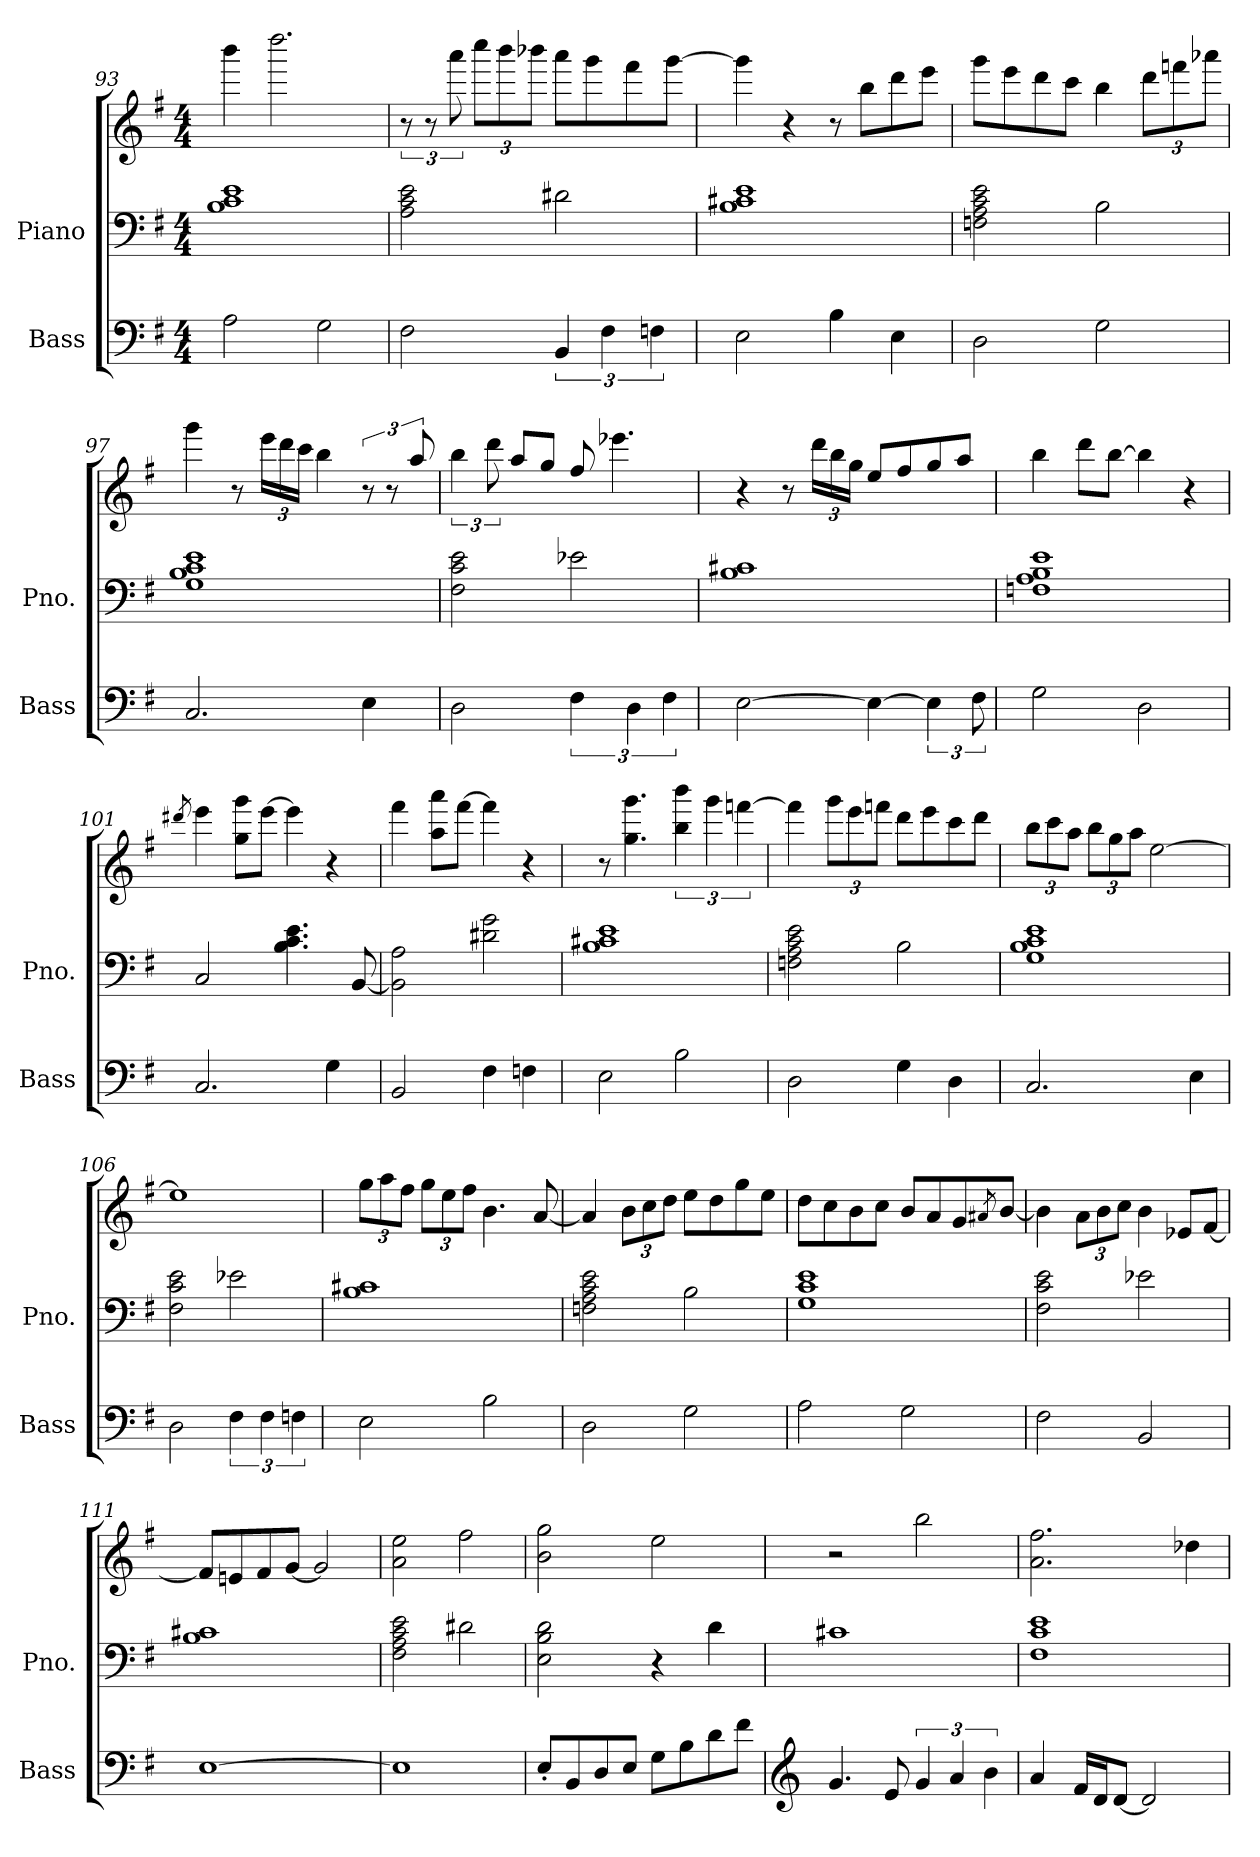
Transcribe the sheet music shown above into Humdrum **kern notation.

**kern	**kern	**kern
*part2	*part1	*part1
*staff3	*staff2	*staff1
*I"Bass	*I"Piano	*
*I'Bass	*I'Pno.	*
!!LO:LB:g=z
*clefF4	*clefF4	*clefG2
*ITrd7c12	*	*
*k[f#]	*k[f#]	*k[f#]
*M4/4	*M4/4	*M4/4
=93	=93	=93
2AA\	1B 1c 1e	4bbb\
.	.	2.dddd\
2GG\	.	.
=94	=94	=94
2FF#\	2A\ 2c\ 2e\	12r
.	.	12r
.	.	12aaa\
*	*	*Xbrackettup
.	.	12cccc\L
.	.	12bbb\
.	.	12bbb-X\J
6BBB/	2d#X\	8aaa\L
.	.	8ggg\
6FF#\	.	.
.	.	8fff#\
6FFn\	.	.
.	.	[8ggg\J
=95	=95	=95
2EE\	1B 1c#X 1e	4ggg\]
.	.	4r
4BB\	.	8r
.	.	8bb\L
4EE\	.	8ddd\
.	.	8eee\J
=96	=96	=96
2DD\	2Fn\ 2A\ 2c\ 2e\	8ggg\L
.	.	8eee\
.	.	8ddd\
.	.	8ccc\J
2GG\	2B\	4bb\
.	.	12ddd\L
.	.	12fffn\
.	.	12aaa-X\J
!!LO:PB:g=z
=97	=97	=97
2.CC/	1G 1B 1c 1e	4ggg\
.	.	8r
.	.	24eee\LL
.	.	24ddd\
.	.	24ccc\JJ
.	.	4bb\
*	*	*brackettup
4EE\	.	12r
.	.	12r
.	.	12aa/
=98	=98	=98
2DD\	2F#\ 2c\ 2e\	6bb\
.	.	12ddd\
.	.	8aa/L
.	.	8gg/J
6FF#\	2e-X\	8ff#/
.	.	4.eee-X\
6DD\	.	.
6FF#\	.	.
=99	=99	=99
[2EE\	1B 1c#X	4r
.	.	8r
*	*	*Xbrackettup
.	.	24ddd\LL
.	.	24bb\
.	.	24gg\JJ
4EE\_	.	8ee/L
.	.	8ff#/
6EE\]	.	8gg/
.	.	8aa/J
12FF#\	.	.
=100	=100	=100
2GG\	1Fn 1A 1B 1e	4bb\
.	.	8ddd\L
.	.	[8bb\J
2DD\	.	4bb\]
.	.	4r
!!LO:LB:g=z
=101	=101	=101
.	.	8qddd#X/
2.CC/	2C/	4eee\
.	.	8gg\ 8ggg\L
.	.	[8eee\J
.	4.B\ 4.c\ 4.e\	4eee\]
4GG\	.	4r
.	[8BB/	.
=102	=102	=102
2BBB/	2BB\] 2A\	4fff#\
.	.	8aa\ 8aaa\L
.	.	[8fff#\J
4FF#\	2d#X\ 2g\	4fff#\]
4FFn\	.	4r
=103	=103	=103
2EE\	1B 1c#X 1e	8r
.	.	4.gg\ 4.ggg\
*	*	*brackettup
2BB\	.	6bb\ 6bbb\
.	.	6ggg\
.	.	[6fffn\
=104	=104	=104
2DD\	2Fn\ 2A\ 2c\ 2e\	4fff\]
*	*	*Xbrackettup
.	.	12ggg\L
.	.	12eee\
.	.	12fffn\J
4GG\	2B\	8ddd\L
.	.	8eee\
4DD\	.	8ccc\
.	.	8ddd\J
!!LO:LB:g=z
=105	=105	=105
2.CC/	1G 1B 1c 1e	12bb\L
.	.	12ccc\
.	.	12aa\J
.	.	12bb\L
.	.	12gg\
.	.	12aa\J
.	.	[2ee\
4EE\	.	.
=106	=106	=106
2DD\	2F#\ 2c\ 2e\	1ee]
6FF#\	2e-X\	.
6FF#\	.	.
6FFn\	.	.
=107	=107	=107
2EE\	1B 1c#X	12gg\L
.	.	12aa\
.	.	12ff#\J
.	.	12gg\L
.	.	12ee\
.	.	12ff#\J
2BB\	.	4.b\
.	.	[8a/
=108	=108	=108
2DD\	2Fn\ 2A\ 2c\ 2e\	4a/]
.	.	12b\L
.	.	12cc\
.	.	12dd\J
2GG\	2B\	8ee\L
.	.	8dd\
.	.	8gg\
.	.	8ee\J
!!LO:LB:g=z
=109	=109	=109
2AA\	1G 1c 1e	8dd\L
.	.	8cc\
.	.	8b\
.	.	8cc\J
2GG\	.	8b/L
.	.	8a/
.	.	8g/
.	.	8qa#X/
.	.	[8b/J
=110	=110	=110
2FF#\	2F#\ 2c\ 2e\	4b\]
.	.	12a\L
.	.	12b\
.	.	12cc\J
2BBB/	2e-X\	4b\
.	.	8e-X/L
.	.	[8f#/J
=111	=111	=111
[1EE	1B 1c#X	8f#/L]
.	.	8en/
.	.	8f#/
.	.	[8g/J
.	.	2g/]
=112	=112	=112
1EE]	2F#\ 2A\ 2c\ 2e\	2a\ 2ee\
.	2d#X\	2ff#\
!!LO:PB:g=z
=113	=113	=113
8EE'/L	2E\ 2B\ 2d\	2b\ 2gg\
8BBB/	.	.
8DD/	.	.
8EE/J	.	.
8GG\L	4r	2ee\
8BB\	.	.
8D\	4d\	.
8F#\J	.	.
=114	=114	=114
*clefG2	*	*
4.G/	1c#X	2r
8E/	.	.
6G/	.	2bb\
6A/	.	.
6B\	.	.
=115	=115	=115
4A/	1F# 1c 1e	2.a\ 2.ff#\
16F#/LL	.	.
16D/J	.	.
[8D/J	.	.
2D/]	.	.
.	.	4dd-X\
=	=	=
*-	*-	*-
